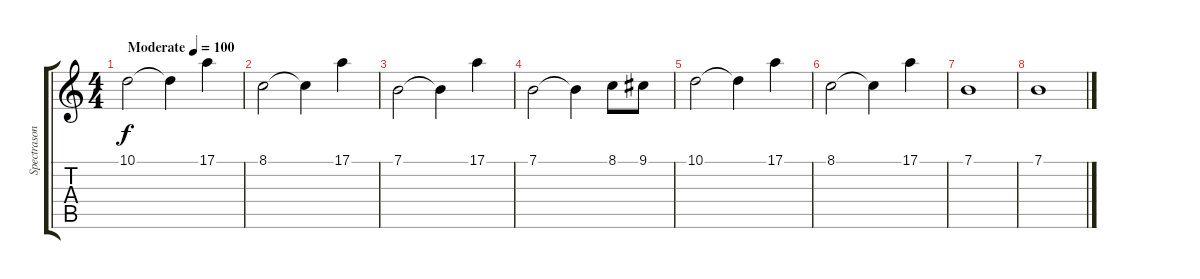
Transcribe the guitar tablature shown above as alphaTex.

\track ("Spectrasonics Omnisphere" "Spectrason") {instrument synthstrings2}
\staff {score tabs}
\tuning (E4 B3 G3 D3 A2 E2) {hide}
\ts (4 4)
\tempo (100 "Moderate")
\clef g2
\ks c
10.1.2{dy f instrument synthstrings2} 10.1{t}.4 17.1.4 |
8.1.2 8.1{t}.4 17.1.4 |
7.1.2 7.1{t}.4 17.1.4 |
7.1.2 7.1{t}.4 8.1.8 9.1.8 |
10.1.2 10.1{t}.4 17.1.4 |
8.1.2 8.1{t}.4 17.1.4 |
7.1.1 |
7.1.1
